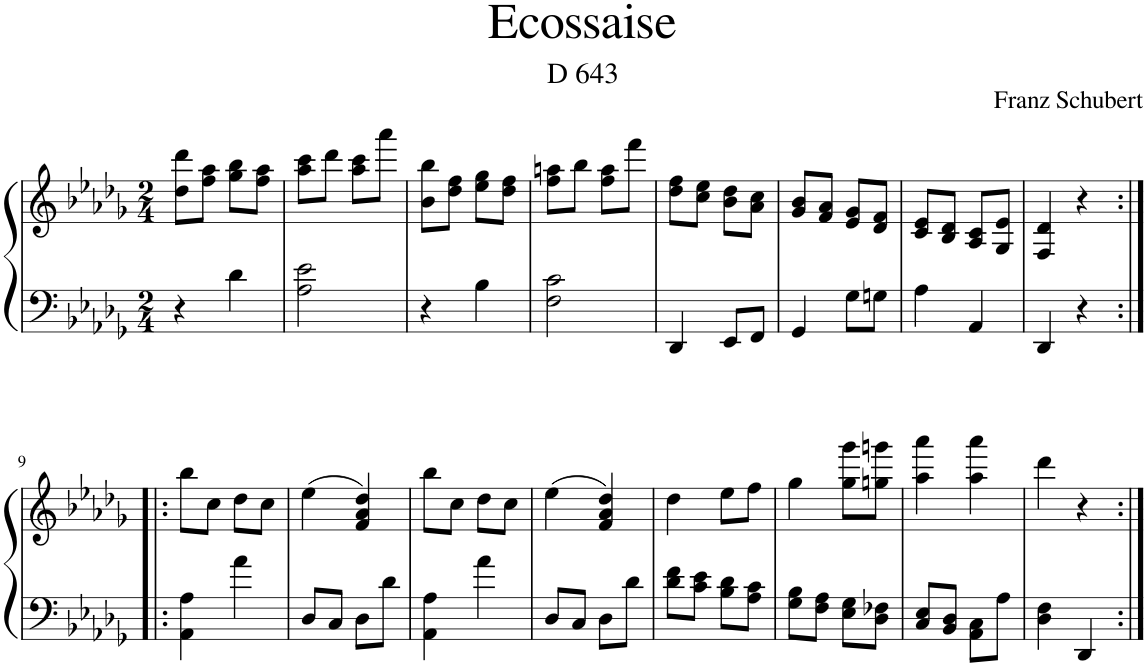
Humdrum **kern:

**kern	**kern
*part1	*part1
*staff2	*staff1
*I"Piano	*
*I'Pno.	*
*clefF4	*clefG2
*k[b-e-a-d-g-]	*k[b-e-a-d-g-]
*M2/4	*M2/4
=1	=1
4r	8dd-\ 8ddd-\L
.	8ff\ 8aa-\J
4d-\	8gg-\ 8bb-\L
.	8ff\ 8aa-\J
=2	=2
2A-\ 2e-\	8aa-\ 8ccc\L
.	8ddd-\J
.	8aa-\ 8ccc\L
.	8aaa-\J
=3	=3
4r	8b-\ 8bb-\L
.	8dd-\ 8ff\J
4B-\	8ee-\ 8gg-\L
.	8dd-\ 8ff\J
=4	=4
2F\ 2c\	8ff\ 8aan\L
.	8bb-\J
.	8ff\ 8aa\L
.	8fff\J
=5	=5
4DD-/	8dd-\ 8ff\L
.	8cc\ 8ee-\J
8EE-/L	8b-\ 8dd-\L
8FF/J	8a-\ 8cc\J
=6	=6
4GG-/	8g-/ 8b-/L
.	8f/ 8a-/J
8G-\L	8e-/ 8g-/L
8Gn\J	8d-/ 8f/J
=7	=7
4A-\	8c/ 8e-/L
.	8B-/ 8d-/J
4AA-/	8A-/ 8c/L
.	8G-/ 8e-/J
=8	=8
4DD-/	4F/ 4d-/
4r	4r
!!LO:LB:g=z
=9:|!|:	=9:|!|:
4AA-\ 4A-\	8bb-\L
.	8cc\J
4a-\	8dd-\L
.	8cc\J
=10	=10
8D-/L	(4ee-\
8C/J	.
8D-\L	4f/ 4a-/ 4dd-/)
8d-\J	.
=11	=11
4AA-\ 4A-\	8bb-\L
.	8cc\J
4a-\	8dd-\L
.	8cc\J
=12	=12
8D-/L	(4ee-\
8C/J	.
8D-\L	4f/ 4a-/ 4dd-/)
8d-\J	.
=13	=13
8d-\ 8f\L	4dd-\
8c\ 8e-\J	.
8B-\ 8d-\L	8ee-\L
8A-\ 8c\J	8ff\J
=14	=14
8G-\ 8B-\L	4gg-\
8F\ 8A-\J	.
8E-\ 8G-\L	8gg-\ 8ggg-\L
8D-\ 8F-X\J	8ggn\ 8gggn\J
=15	=15
8C/ 8E-/L	4aa-\ 4aaa-\
8BB-/ 8D-/J	.
8AA-\ 8C\L	4aa-\ 4aaa-\
8A-\J	.
=16	=16
4D-\ 4F\	4ddd-\
4DD-/	4r
=:|!	=:|!
*-	*-
